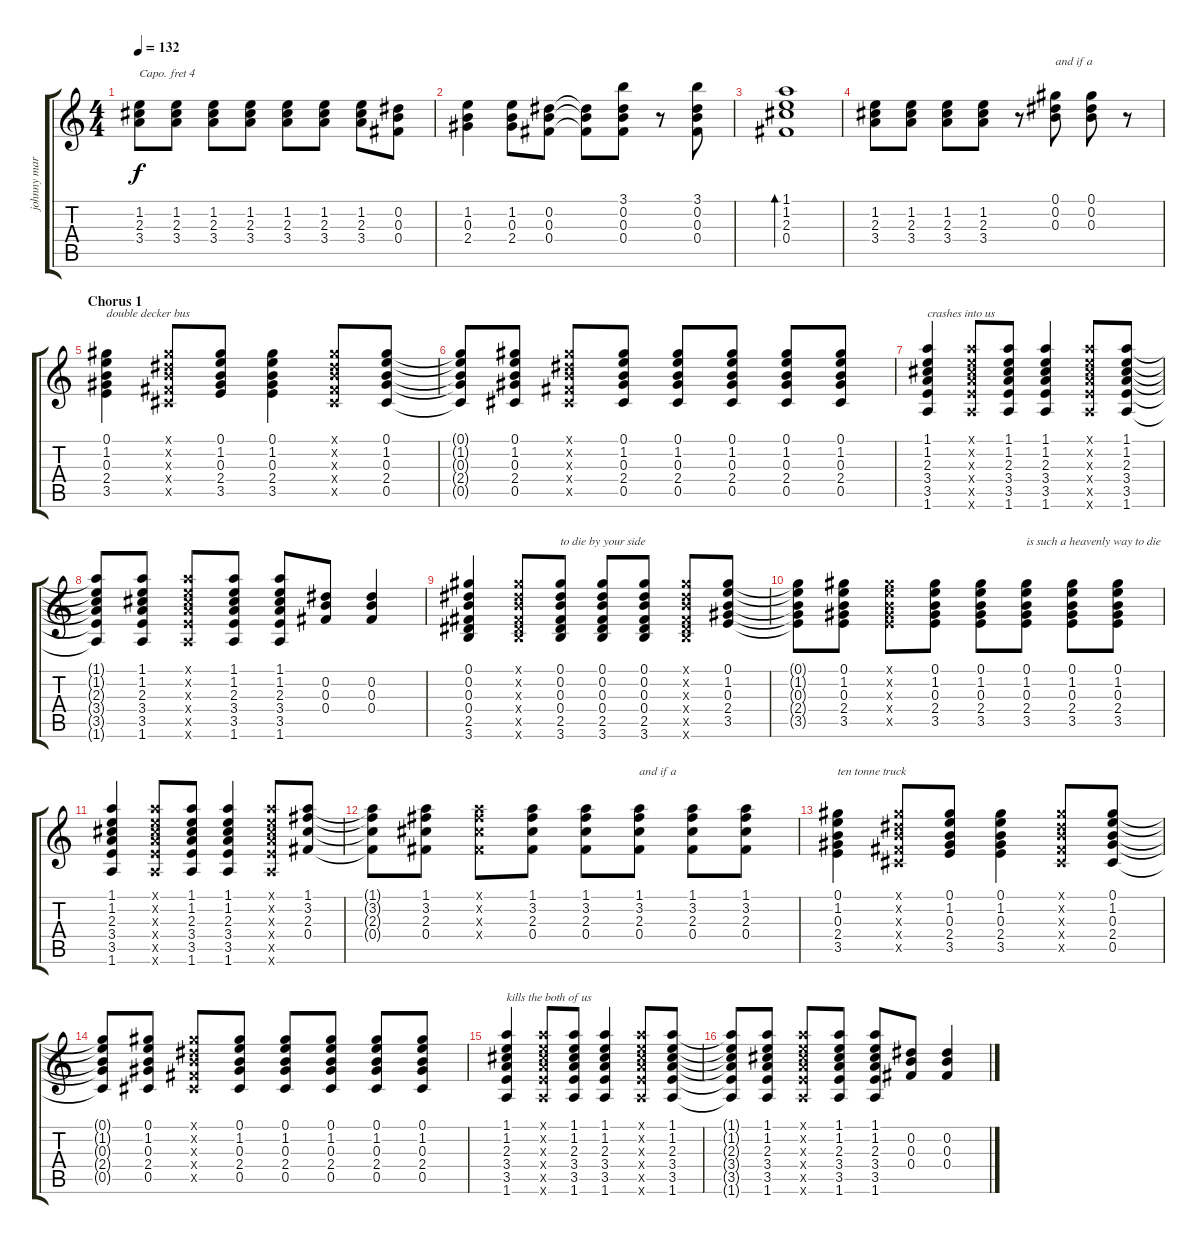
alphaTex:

\track ("johnny marr" "johnny mar") {instrument electricguitarclean}
\staff {score tabs}
\capo 4
\tuning (E4 B3 G3 D3 A2 E2) {hide}
\ts (4 4)
\tempo 132
\clef g2
\ks c
(1.2 2.3 3.4).8{dy f} (1.2 2.3 3.4).8 (1.2 2.3 3.4).8 (1.2 2.3 3.4).8 (1.2 2.3 3.4).8 (1.2 2.3 3.4).8 (1.2 2.3 3.4).8 (0.2 0.3 0.4).8 |
(1.2 0.3 2.4).4 (1.2 0.3 2.4).8 (0.2 0.3 0.4).8 (0.2{t} 0.3{t} 0.4{t}).8 (3.1 0.2 0.3 0.4).8 r.8 (3.1 0.2 0.3 0.4).8 |
(1.1 1.2 2.3 0.4).1{bd 480} |
(1.2 2.3 3.4).8 (1.2 2.3 3.4).8 (1.2 2.3 3.4).8 (1.2 2.3 3.4).8 r.8 (0.1 0.2 0.3).8{txt "and if a"} (0.1 0.2 0.3).8 r.8 |
\section ("" "Chorus 1")
(0.1 1.2 0.3 2.4 3.5).4{txt "double decker bus"} (0.1{x} 0.2{x} 0.3{x} 0.4{x} 0.5{x}).8 (0.1 1.2 0.3 2.4 3.5).8 (0.1 1.2 0.3 2.4 3.5).4 (0.1{x} 0.2{x} 0.3{x} 0.4{x} 0.5{x}).8 (0.1 1.2 0.3 2.4 0.5).8 |
(0.1{t} 1.2{t} 0.3{t} 2.4{t} 0.5{t}).8 (0.1 1.2 0.3 2.4 0.5).8 (0.1{x} 0.2{x} 0.3{x} 0.4{x} 0.5{x}).8 (0.1 1.2 0.3 2.4 0.5).8 (0.1 1.2 0.3 2.4 0.5).8 (0.1 1.2 0.3 2.4 0.5).8 (0.1 1.2 0.3 2.4 0.5).8 (0.1 1.2 0.3 2.4 0.5).8 |
(1.1 1.2 2.3 3.4 3.5 1.6).4{txt "crashes into us"} (1.1{x} 1.2{x} 2.3{x} 3.4{x} 3.5{x} 1.6{x}).8 (1.1 1.2 2.3 3.4 3.5 1.6).8 (1.1 1.2 2.3 3.4 3.5 1.6).4 (1.1{x} 1.2{x} 2.3{x} 3.4{x} 3.5{x} 1.6{x}).8 (1.1 1.2 2.3 3.4 3.5 1.6).8 |
(1.1{t} 1.2{t} 2.3{t} 3.4{t} 3.5{t} 1.6{t}).8 (1.1 1.2 2.3 3.4 3.5 1.6).8 (1.1{x} 1.2{x} 2.3{x} 3.4{x} 3.5{x} 1.6{x}).8 (1.1 1.2 2.3 3.4 3.5 1.6).8 (1.1 1.2 2.3 3.4 3.5 1.6).8 (0.2 0.3 0.4).8 (0.2 0.3 0.4).4 |
(0.1 0.2 0.3 0.4 2.5 3.6).4 (0.1{x} 0.2{x} 0.3{x} 0.4{x} 2.5{x} 3.6{x}).8 (0.1 0.2 0.3 0.4 2.5 3.6).8{txt "to die by your side"} (0.1 0.2 0.3 0.4 2.5 3.6).8 (0.1 0.2 0.3 0.4 2.5 3.6).8 (0.1{x} 0.2{x} 0.3{x} 0.4{x} 2.5{x} 3.6{x}).8 (0.1 1.2 0.3 2.4 3.5).8 |
(0.1{t} 1.2{t} 0.3{t} 2.4{t} 3.5{t}).8 (0.1 1.2 0.3 2.4 3.5).8 (0.1{x} 1.2{x} 0.3{x} 2.4{x} 3.5{x}).8 (0.1 1.2 0.3 2.4 3.5).8 (0.1 1.2 0.3 2.4 3.5).8 (0.1 1.2 0.3 2.4 3.5).8{txt "is such a heavenly way to die"} (0.1 1.2 0.3 2.4 3.5).8 (0.1 1.2 0.3 2.4 3.5).8 |
(1.1 1.2 2.3 3.4 3.5 1.6).4 (1.1{x} 1.2{x} 2.3{x} 3.4{x} 3.5{x} 1.6{x}).8 (1.1 1.2 2.3 3.4 3.5 1.6).8 (1.1 1.2 2.3 3.4 3.5 1.6).4 (1.1{x} 1.2{x} 2.3{x} 3.4{x} 3.5{x} 1.6{x}).8 (1.1 3.2 2.3 0.4).8 |
(1.1{t} 3.2{t} 2.3{t} 0.4{t}).8 (1.1 3.2 2.3 0.4).8 (1.1{x} 3.2{x} 2.3{x} 0.4{x}).8 (1.1 3.2 2.3 0.4).8 (1.1 3.2 2.3 0.4).8 (1.1 3.2 2.3 0.4).8{txt "and if a"} (1.1 3.2 2.3 0.4).8 (1.1 3.2 2.3 0.4).8 |
(0.1 1.2 0.3 2.4 3.5).4{txt "ten tonne truck"} (0.1{x} 0.2{x} 0.3{x} 0.4{x} 0.5{x}).8 (0.1 1.2 0.3 2.4 3.5).8 (0.1 1.2 0.3 2.4 3.5).4 (0.1{x} 0.2{x} 0.3{x} 0.4{x} 0.5{x}).8 (0.1 1.2 0.3 2.4 0.5).8 |
(0.1{t} 1.2{t} 0.3{t} 2.4{t} 0.5{t}).8 (0.1 1.2 0.3 2.4 0.5).8 (0.1{x} 0.2{x} 0.3{x} 0.4{x} 0.5{x}).8 (0.1 1.2 0.3 2.4 0.5).8 (0.1 1.2 0.3 2.4 0.5).8 (0.1 1.2 0.3 2.4 0.5).8 (0.1 1.2 0.3 2.4 0.5).8 (0.1 1.2 0.3 2.4 0.5).8 |
(1.1 1.2 2.3 3.4 3.5 1.6).4{txt "kills the both of us"} (1.1{x} 1.2{x} 2.3{x} 3.4{x} 3.5{x} 1.6{x}).8 (1.1 1.2 2.3 3.4 3.5 1.6).8 (1.1 1.2 2.3 3.4 3.5 1.6).4 (1.1{x} 1.2{x} 2.3{x} 3.4{x} 3.5{x} 1.6{x}).8 (1.1 1.2 2.3 3.4 3.5 1.6).8 |
(1.1{t} 1.2{t} 2.3{t} 3.4{t} 3.5{t} 1.6{t}).8 (1.1 1.2 2.3 3.4 3.5 1.6).8 (1.1{x} 1.2{x} 2.3{x} 3.4{x} 3.5{x} 1.6{x}).8 (1.1 1.2 2.3 3.4 3.5 1.6).8 (1.1 1.2 2.3 3.4 3.5 1.6).8 (0.2 0.3 0.4).8 (0.2 0.3 0.4).4
